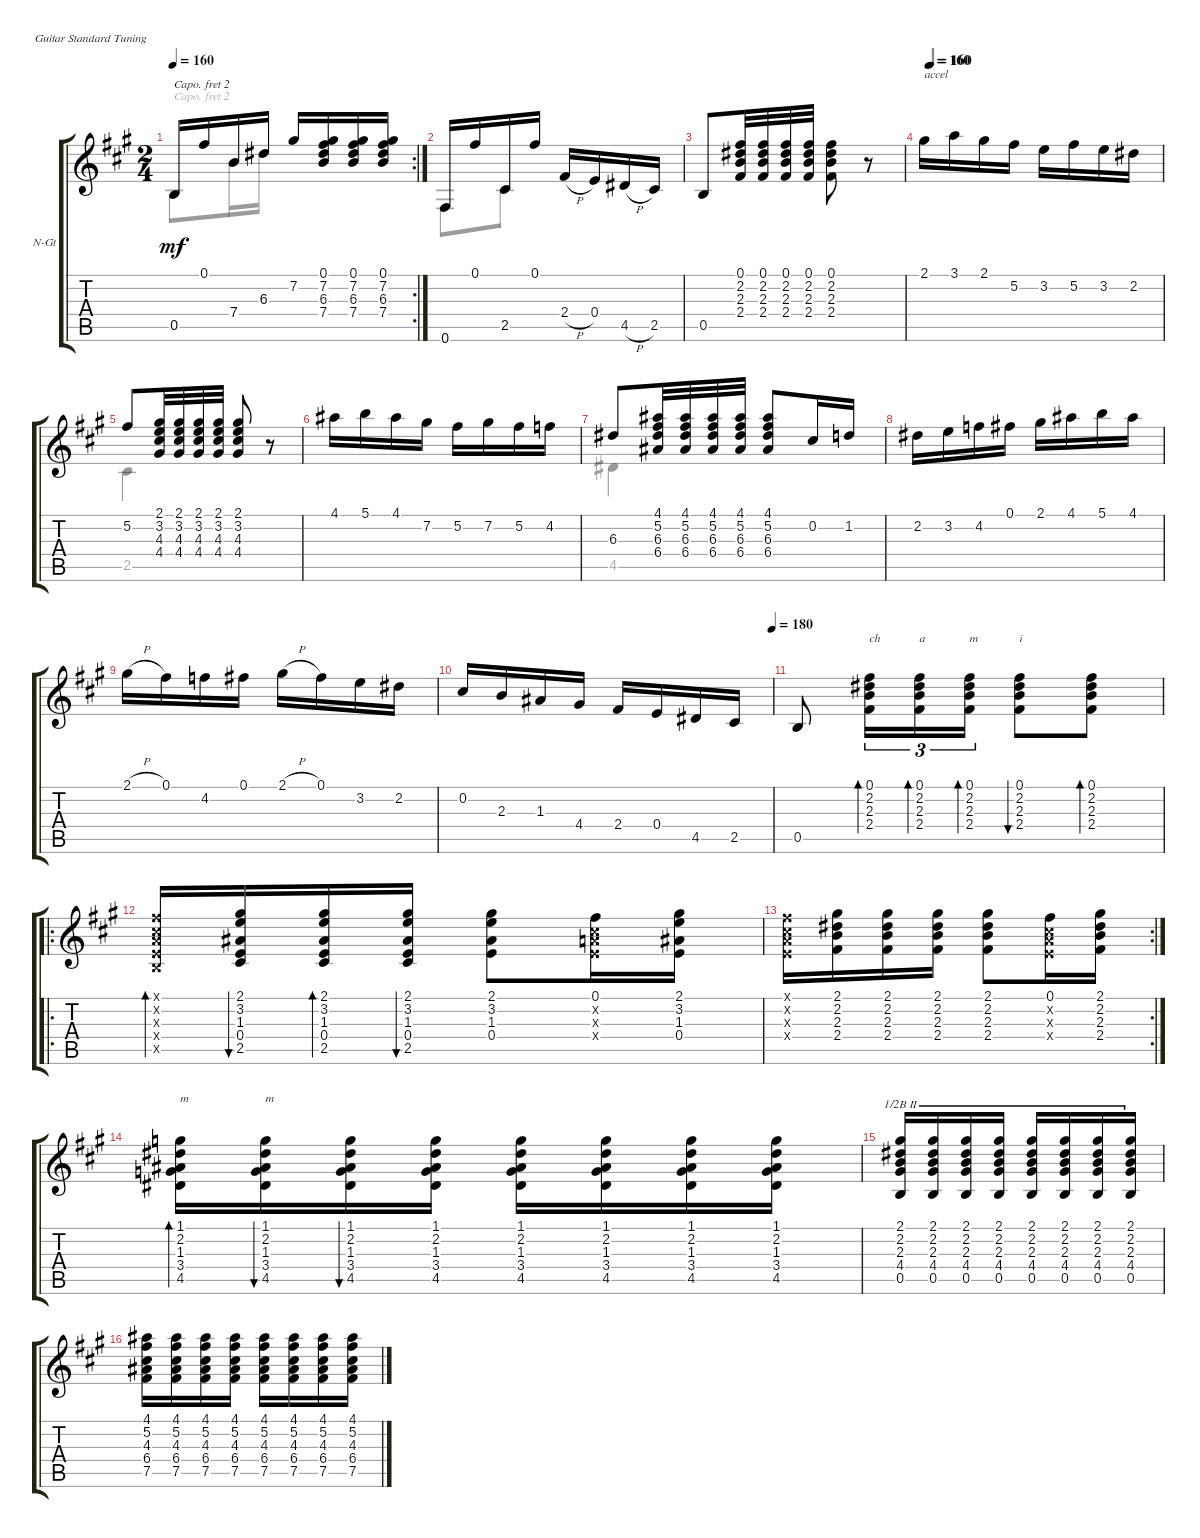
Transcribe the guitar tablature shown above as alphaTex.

\defaultSystemsLayout 4
\bracketExtendMode groupsimilarinstruments
\firstSystemTrackNameOrientation horizontal
\otherSystemsTrackNameOrientation horizontal
\track ("Nylon Guitar" "N-Gt") {instrument acousticguitarnylon}
\staff {score tabs}
\capo 2
\tuning (E4 B3 G3 D3 A2 E2)
\voice
\rc 2
\ts (2 4)
\tempo 160
\clef g2
\ks a
0.5.16{dy mf} 0.1.16 7.4.16 6.3.16 7.2.16 (0.1 7.2 6.3 7.4).16 (7.4 6.3 7.2 0.1).16 (7.4 6.3 7.2 0.1).16 |
0.6.16 0.1.16 2.5.16 0.1.16 2.4{h}.16 0.4.16 4.5{h}.16 2.5.16 |
0.5.8 (0.1 2.2 2.3 2.4).32 (0.1 2.2 2.3 2.4).32 (0.1 2.2 2.3 2.4).32 (0.1 2.2 2.3 2.4).32 (0.1 2.2 2.3 2.4).8 r.8 |
\tempo (160 0.025)
\tempo (160 0.03125)
2.1.16{txt "accel"} 3.1.16 2.1.16 5.2.16 3.2.16 5.2.16 3.2.16 2.2.16 |
5.2.8 (2.1 3.2 4.3 4.4).32 (2.1 3.2 4.3 4.4).32 (2.1 3.2 4.3 4.4).32 (2.1 3.2 4.3 4.4).32 (2.1 3.2 4.3 4.4).8 r.8 |
4.1.16 5.1.16 4.1.16 7.2.16 5.2.16 7.2.16 5.2.16 4.2.16 |
6.3.8 (4.1 5.2 6.3 6.4).32 (4.1 5.2 6.3 6.4).32 (4.1 5.2 6.3 6.4).32 (4.1 5.2 6.3 6.4).32 (4.1 5.2 6.3 6.4).8 0.2.16 1.2.16 |
2.2.16 3.2.16 4.2.16 0.1.16 2.1.16 4.1.16 5.1.16 4.1.16 |
2.1{h}.16 0.1.16 4.2.16 0.1.16 2.1{h}.16 0.1.16 3.2.16 2.2.16 |
\tempo (180 1)
0.2.16 2.3.16 1.3.16 4.4.16 2.4.16 0.4.16 4.5.16 2.5.16 |
0.5.8 (0.1 2.2 2.3 2.4).16{tu (3 2) bd 30 txt "ch"} (0.1 2.2 2.3 2.4).16{tu (3 2) bd 30 txt "a"} (0.1 2.2 2.3 2.4).16{tu (3 2) bd 30 txt "m"} (0.1 2.2 2.3 2.4).8{bu 30 txt "i"} (2.4 2.3 2.2 0.1).8{bd 30} |
\ro
(0.1{x} 0.2{x} 0.4{x} 0.5{x} 0.3{x}).16{bd 30} (2.1 3.2 1.3 0.4 2.5).16{bu 30} (2.1 3.2 1.3 0.4 2.5).16{bd 30} (2.1 3.2 1.3 0.4 2.5).16{bu 30} (2.1 3.2 1.3 0.4).8 (0.1 0.2{x} 0.3{x} 0.4{x}).16 (2.1 3.2 1.3 0.4).16 |
\rc 2
(0.4{x} 0.3{x} 0.2{x} 0.1{x}).16 (2.1 2.2 2.3 2.4).16 (2.4 2.2 2.1 2.3).16 (2.1 2.2 2.3 2.4).16 (2.1 2.2 2.3 2.4).8 (0.1 0.2{x} 0.3{x} 0.4{x}).16 (2.4 2.3 2.2 2.1).16 |
(1.1 2.2 1.3 3.4 4.5).16{bd 30 txt "m"} (1.1 2.2 1.3 3.4 4.5).16{bu 30 txt "m"} (1.1 2.2 1.3 3.4 4.5).16{bu 30} (1.1 2.2 1.3 3.4 4.5).16 (1.1 2.2 1.3 3.4 4.5).16 (1.1 2.2 1.3 3.4 4.5).16 (1.1 2.2 1.3 3.4 4.5).16 (1.1 2.2 1.3 3.4 4.5).16 |
(2.1 2.2 2.3 4.4 0.5).16{barre (2 half)} (2.1 2.2 2.3 4.4 0.5).16{barre (2 half)} (2.1 2.2 2.3 4.4 0.5).16{barre (2 half)} (2.1 2.2 2.3 4.4 0.5).16{barre (2 half)} (2.1 2.2 2.3 4.4 0.5).16{barre (2 half)} (2.1 2.2 2.3 4.4 0.5).16{barre (2 half)} (2.1 2.2 2.3 4.4 0.5).16{barre (2 half)} (2.1 2.2 2.3 4.4 0.5).16{barre (2 half)} |
(4.1 5.2 4.3 6.4 7.5).16 (4.1 5.2 4.3 6.4 7.5).16 (4.1 5.2 4.3 6.4 7.5).16 (4.1 5.2 4.3 6.4 7.5).16 (4.1 5.2 4.3 6.4 7.5).16 (4.1 5.2 4.3 6.4 7.5).16 (4.1 5.2 4.3 6.4 7.5).16 (4.1 5.2 4.3 6.4 7.5).16
\voice
\clef g2
\ottava regular
\simile none
\ks a
0.5.8{dy mf} 7.4.16 6.3.16 |
0.6.8 2.5.8 |
|
|
2.5.4 |
|
4.5.4 |
|
|
|
|
|
|
|
|
